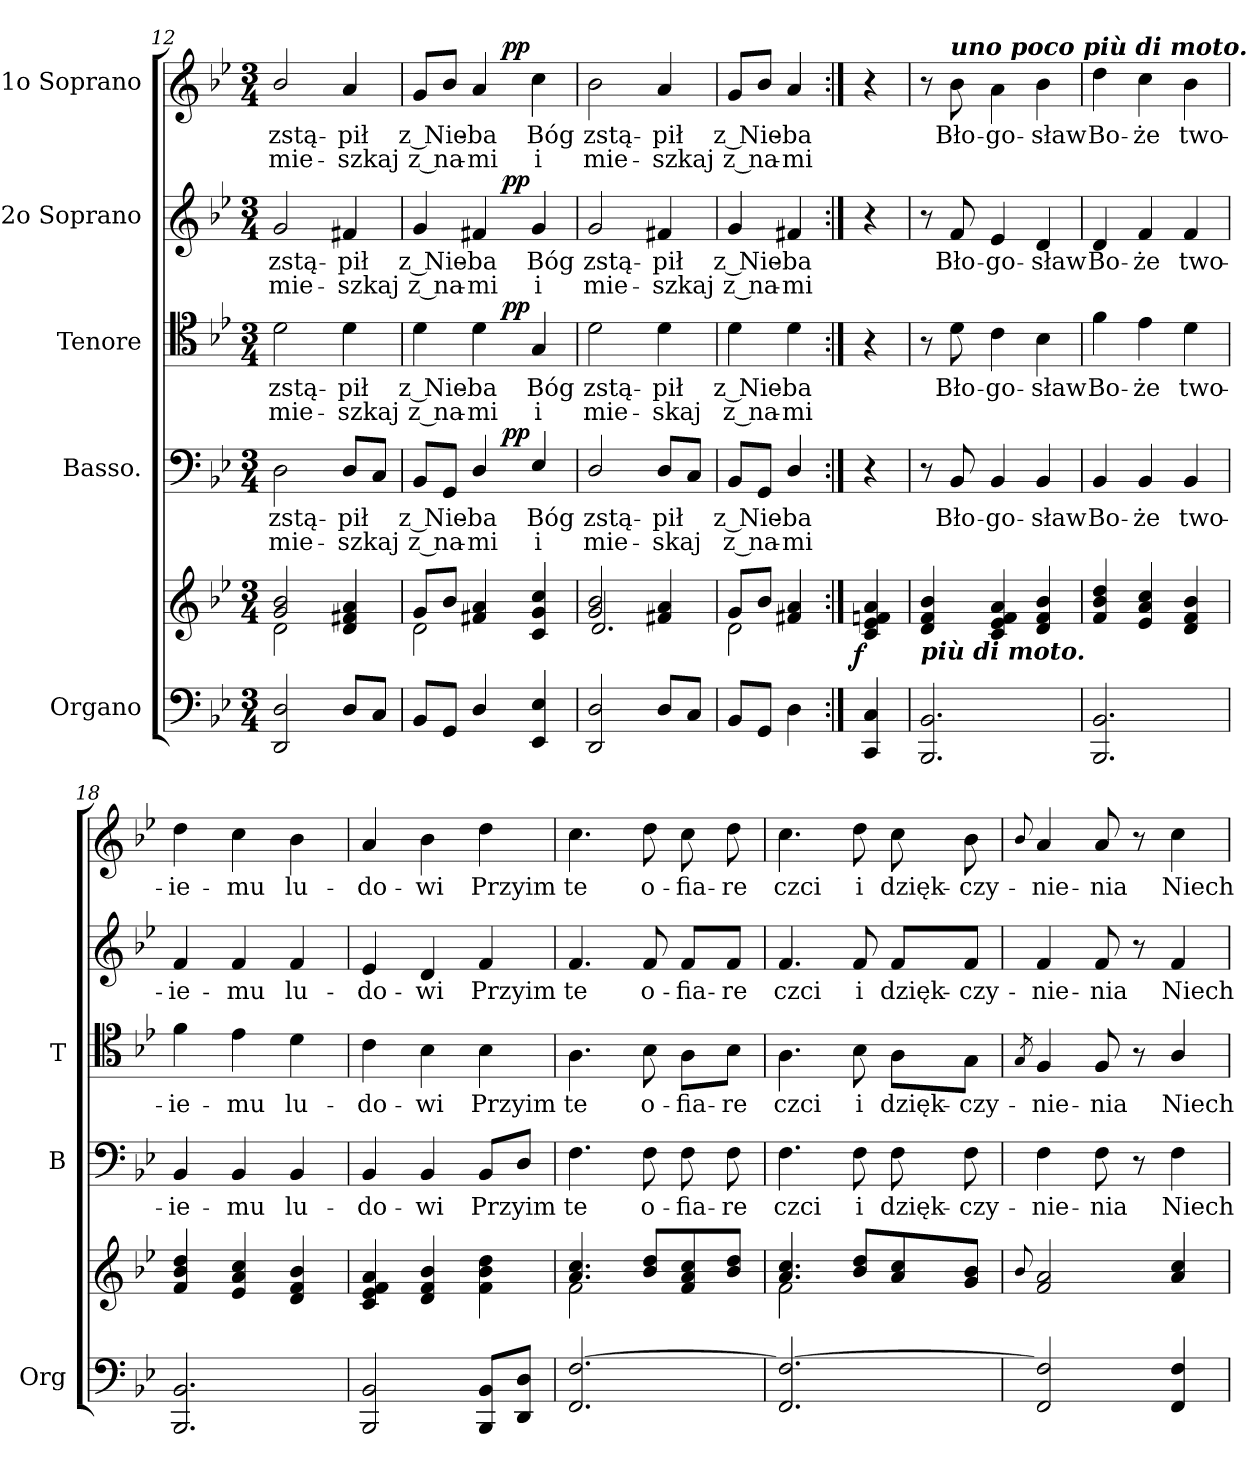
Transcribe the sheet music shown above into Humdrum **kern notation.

**kern	**kern	**dynam	**kern	**text	**text	**dynam	**kern	**text	**text	**dynam	**kern	**text	**text	**dynam	**kern	**text	**text	**dynam
*part5	*part5	*part5	*part4	*part4	*part4	*part4	*part3	*part3	*part3	*part3	*part2	*part2	*part2	*part2	*part1	*part1	*part1	*part1
*staff6	*staff5	*staff5/6	*staff4	*staff4	*staff4	*staff4	*staff3	*staff3	*staff3	*staff3	*staff2	*staff2	*staff2	*staff2	*staff1	*staff1	*staff1	*staff1
*I"Organo	*	*	*I"Basso.	*	*	*	*I"Tenore	*	*	*	*I"2o Soprano	*	*	*	*I"1o Soprano	*	*	*
*I'Org	*	*	*I'B	*	*	*	*I'T	*	*	*	*	*	*	*	*	*	*	*
*clefF4	*clefG2	*	*clefF4	*	*	*	*clefC4	*	*	*	*clefG2	*	*	*	*clefG2	*	*	*
*k[b-e-]	*k[b-e-]	*	*k[b-e-]	*	*	*	*k[b-e-]	*	*	*	*k[b-e-]	*	*	*	*k[b-e-]	*	*	*
*M3/4	*M3/4	*	*M3/4	*	*	*	*M3/4	*	*	*	*M3/4	*	*	*	*M3/4	*	*	*
=12	=12	=12	=12	=12	=12	=12	=12	=12	=12	=12	=12	=12	=12	=12	=12	=12	=12	=12
*	*^	*	*	*	*	*	*	*	*	*	*	*	*	*	*	*	*	*
2DD/ 2D/	2g/ 2b-/	2d\	.	2D\	zstą-	mie-	.	2d\	zstą-	mie-	.	2g/	zstą-	mie-	.	2b-/	zstą-	mie-	.
8D/L	4d/ 4f#X/ 4a/	4ryy	.	8D/L	-pił	-szkaj	.	4d\	-pił	-szkaj	.	4f#X/	-pił	-szkaj	.	4a/	-pił	-szkaj	.
8C/J	.	.	.	8C/J	.	.	.	.	.	.	.	.	.	.	.	.	.	.	.
=13	=13	=13	=13	=13	=13	=13	=13	=13	=13	=13	=13	=13	=13	=13	=13	=13	=13	=13	=13
*	*	*	*	*^	*	*	*	*^	*	*	*	*^	*	*	*	*^	*	*	*
8BB-/L	8g/L	2d\	.	8BB-/L	4.ryy	z Nie-	z na-	.	4d\	4.ryy	z Nie-	z na-	.	4g/	4.ryy	z Nie-	z na-	.	8g/L	4.ryy	z Nie-	z na-	.
8GG/J	8b-/J	.	.	8GG/J	.	.	.	.	.	.	.	.	.	.	.	.	.	.	8b-/J	.	.	.	.
4D/	4f#X/ 4a/	.	.	4D/	.	-ba	-mi	.	4d\	.	-ba	-mi	.	4f#X/	.	-ba	-mi	.	4a/	.	-ba	-mi	.
!	!	!	!	!	!	!	!	!LO:DY:a	!	!	!	!	!LO:DY:a	!	!	!	!	!LO:DY:a	!	!	!	!	!LO:DY:a
.	.	.	.	.	4.ryy	.	.	pp	.	4.ryy	.	.	pp	.	4.ryy	.	.	pp	.	4.ryy	.	.	pp
4EE-/ 4E-/	4c/ 4g/ 4cc/	4ryy	.	4E-/	.	Bóg	i	.	4G/	.	Bóg	i	.	4g/	.	Bóg	i	.	4cc\	.	Bóg	i	.
*	*	*	*	*v	*v	*	*	*	*	*	*	*	*	*v	*v	*	*	*	*v	*v	*	*	*
*	*	*	*	*	*	*	*	*v	*v	*	*	*	*	*	*	*	*	*	*	*
=14	=14	=14	=14	=14	=14	=14	=14	=14	=14	=14	=14	=14	=14	=14	=14	=14	=14	=14	=14
2DD/ 2D/	2g/ 2b-/	2.d/	.	2D/	zstą-	mie-	.	2d\	zstą-	mie-	.	2g/	zstą-	mie-	.	2b-\	zstą-	mie-	.
8D/L	4f#X/ 4a/	.	.	8D/L	-pił	-skaj	.	4d\	-pił	-skaj	.	4f#X/	-pił	-szkaj	.	4a/	-pił	-szkaj	.
8C/J	.	.	.	8C/J	.	.	.	.	.	.	.	.	.	.	.	.	.	.	.
=	=	=	=	=	=	=	=	=	=	=	=	=	=	=	=	=	=	=	=
8BB-/L	8g/L	2d\	.	8BB-/L	z Nie-	z na-	.	4d\	z Nie-	z na-	.	4g/	z Nie-	z na-	.	8g/L	z Nie-	z na-	.
8GG/J	8b-/J	.	.	8GG/J	.	.	.	.	.	.	.	.	.	.	.	8b-/J	.	.	.
4D\	4f#X/ 4a/	.	.	4D/	-ba	-mi	.	4d\	-ba	-mi	.	4f#X/	-ba	-mi	.	4a/	-ba	-mi	.
*	*v	*v	*	*	*	*	*	*	*	*	*	*	*	*	*	*	*	*	*
=15:|!	=15:|!	=15:|!	=15:|!	=15:|!	=15:|!	=15:|!	=15:|!	=15:|!	=15:|!	=15:|!	=15:|!	=15:|!	=15:|!	=15:|!	=15:|!	=15:|!	=15:|!	=15:|!
!	!	!LO:DY:rj	!	!	!	!	!	!	!	!	!	!	!	!	!	!	!	!
4CC/ 4C/	4c/ 4e-/ 4fn/ 4a/	f	4r	.	.	.	4r	.	.	.	4r	.	.	.	4r	.	.	.
=16	=16	=16	=16	=16	=16	=16	=16	=16	=16	=16	=16	=16	=16	=16	=16	=16	=16	=16
!	!LO:TX:b:Bi:t=più di moto.	!	!	!	!	!	!	!	!	!	!	!	!	!	!	!	!	!
2.BBB-/ 2.BB-/	4d/ 4f/ 4b-/	.	8r	.	.	.	8r	.	.	.	8r	.	.	.	8r	.	.	.
!	!	!	!	!	!	!	!	!	!	!	!	!	!	!	!LO:TX:a:Bi:t=uno poco più di moto.	!	!	!
.	.	.	8BB-/	Bło-	.	.	8d\	Bło-	.	.	8f/	Bło-	.	.	8b-\	Bło-	.	.
.	4c/ 4e-/ 4f/ 4a/	.	4BB-/	-go-	.	.	4c\	-go-	.	.	4e-/	-go-	.	.	4a\	-go-	.	.
.	4d/ 4f/ 4b-/	.	4BB-/	-sław	.	.	4B-\	-sław	.	.	4d/	-sław	.	.	4b-\	-sław	.	.
=17	=17	=17	=17	=17	=17	=17	=17	=17	=17	=17	=17	=17	=17	=17	=17	=17	=17	=17
2.BBB-/ 2.BB-/	4f/ 4b-/ 4dd/	.	4BB-/	Bo-	.	.	4f\	Bo-	.	.	4d/	Bo-	.	.	4dd\	Bo-	.	.
.	4e-/ 4a/ 4cc/	.	4BB-/	-że	.	.	4e-\	-że	.	.	4f/	-że	.	.	4cc\	-że	.	.
.	4d/ 4f/ 4b-/	.	4BB-/	two-	.	.	4d\	two-	.	.	4f/	two-	.	.	4b-\	two-	.	.
=18	=18	=18	=18	=18	=18	=18	=18	=18	=18	=18	=18	=18	=18	=18	=18	=18	=18	=18
2.BBB-/ 2.BB-/	4f/ 4b-/ 4dd/	.	4BB-/	-ie-	.	.	4f\	-ie-	.	.	4f/	-ie-	.	.	4dd\	-ie-	.	.
.	4e-/ 4a/ 4cc/	.	4BB-/	-mu	.	.	4e-\	-mu	.	.	4f/	-mu	.	.	4cc\	-mu	.	.
.	4d/ 4f/ 4b-/	.	4BB-/	lu-	.	.	4d\	lu-	.	.	4f/	lu-	.	.	4b-\	lu-	.	.
=19	=19	=19	=19	=19	=19	=19	=19	=19	=19	=19	=19	=19	=19	=19	=19	=19	=19	=19
2BBB-/ 2BB-/	4c/ 4e-/ 4f/ 4a/	.	4BB-/	-do-	.	.	4c\	-do-	.	.	4e-/	-do-	.	.	4a/	-do-	.	.
.	4d/ 4f/ 4b-/	.	4BB-/	-wi	.	.	4B-\	-wi	.	.	4d/	-wi	.	.	4b-\	-wi	.	.
8BBB-/ 8BB-/L	4f\ 4b-\ 4dd\	.	8BB-/L	Przyim	.	.	4B-\	Przyim	.	.	4f/	Przyim	.	.	4dd\	Przyim	.	.
8DD/ 8D/J	.	.	8D/J	.	.	.	.	.	.	.	.	.	.	.	.	.	.	.
=20	=20	=20	=20	=20	=20	=20	=20	=20	=20	=20	=20	=20	=20	=20	=20	=20	=20	=20
*	*^	*	*	*	*	*	*	*	*	*	*	*	*	*	*	*	*	*
2.FF/ [2.F/	4.a/ 4.cc/	2f\	.	4.F\	te	.	.	4.A\	te	.	.	4.f/	te	.	.	4.cc\	te	.	.
.	8b-/ 8dd/L	.	.	8F\	o-	.	.	8B-\	o-	.	.	8f/	o-	.	.	8dd\	o-	.	.
.	8f/ 8a/ 8cc/	4ryy	.	8F\	-fia-	.	.	8A\L	-fia-	.	.	8f/L	-fia-	.	.	8cc\	-fia-	.	.
.	8b-/ 8dd/J	.	.	8F\	-re	.	.	8B-\J	-re	.	.	8f/J	-re	.	.	8dd\	-re	.	.
=21	=21	=21	=21	=21	=21	=21	=21	=21	=21	=21	=21	=21	=21	=21	=21	=21	=21	=21	=21
2.FF/ 2.F_/	4.a/ 4.cc/	2f\	.	4.F\	czci	.	.	4.A\	czci	.	.	4.f/	czci	.	.	4.cc\	czci	.	.
.	8b-/ 8dd/L	.	.	8F\	i	.	.	8B-\	i	.	.	8f/	i	.	.	8dd\	i	.	.
.	8a/ 8cc/	4ryy	.	8F\	dzięk-	.	.	8A\L	dzięk-	.	.	8f/L	dzięk-	.	.	8cc\	dzięk-	.	.
.	8g/ 8b-/J	.	.	8F\	-czy-	.	.	8G\J	-czy-	.	.	8f/J	-czy-	.	.	8b-\	-czy-	.	.
*	*v	*v	*	*	*	*	*	*	*	*	*	*	*	*	*	*	*	*	*
=22	=22	=22	=22	=22	=22	=22	=22	=22	=22	=22	=22	=22	=22	=22	=22	=22	=22	=22
.	8qqb-/	.	.	.	.	.	8qG/	.	.	.	.	.	.	.	8qqb-/	.	.	.
2FF/ 2F]/	2f/ 2a/	.	4F\	-nie-	.	.	4F/	-nie-	.	.	4f/	-nie-	.	.	4a/	-nie-	.	.
.	.	.	8F\	-nia	.	.	8F/	-nia	.	.	8f/	-nia	.	.	8a/	-nia	.	.
.	.	.	8r	.	.	.	8r	.	.	.	8r	.	.	.	8r	.	.	.
4FF/ 4F/	4a/ 4cc/	.	4F\	Niech	.	.	4A/	Niech	.	.	4f/	Niech	.	.	4cc\	Niech	.	.
=	=	=	=	=	=	=	=	=	=	=	=	=	=	=	=	=	=	=
*-	*-	*-	*-	*-	*-	*-	*-	*-	*-	*-	*-	*-	*-	*-	*-	*-	*-	*-
